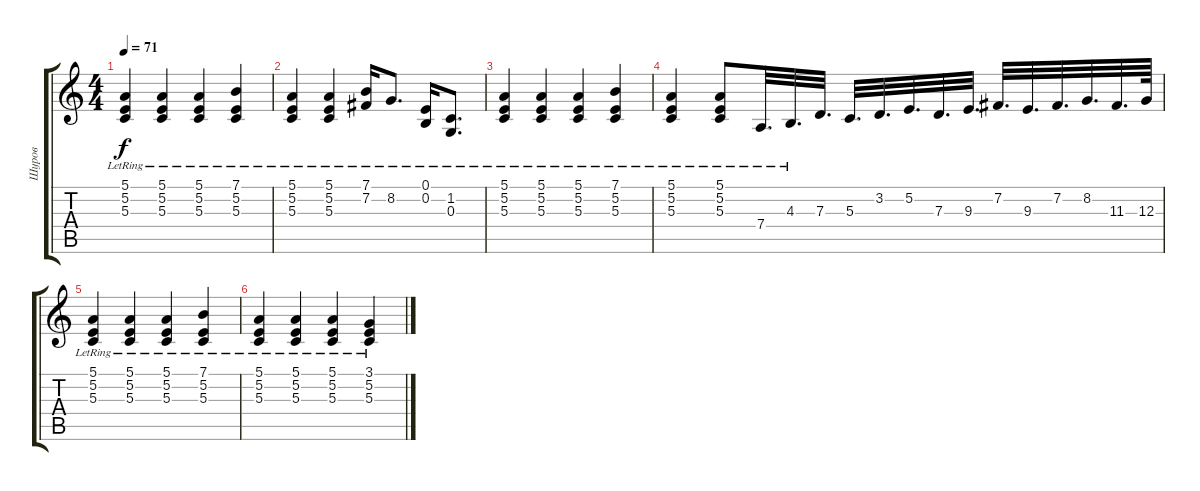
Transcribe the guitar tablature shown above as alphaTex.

\track ("Шуров" "Шуров") {instrument brightacousticpiano}
\staff {score tabs}
\tuning (E4 B3 G3 D3 A2 E2) {hide}
\ts (4 4)
\tempo 71
\clef g2
\ks c
(5.1{lr} 5.2{lr} 5.3{lr}).4{dy f} (5.1{lr} 5.2{lr} 5.3{lr}).4 (5.1{lr} 5.2{lr} 5.3{lr}).4 (7.1{lr} 5.2{lr} 5.3{lr}).4 |
(5.1{lr} 5.2{lr} 5.3{lr}).4 (5.1{lr} 5.2{lr} 5.3{lr}).4 (7.1{lr} 7.2{lr}).16 8.2{lr}.8{d} (0.1{lr} 0.2{lr}).16 (1.2{lr} 0.3).8{d} |
(5.1{lr} 5.2{lr} 5.3{lr}).4 (5.1{lr} 5.2{lr} 5.3{lr}).4 (5.1{lr} 5.2{lr} 5.3{lr}).4 (7.1{lr} 5.2{lr} 5.3{lr}).4 |
(5.1{lr} 5.2{lr} 5.3{lr}).4 (5.1{lr} 5.2{lr} 5.3{lr}).8 7.4{lr}.32{d} 4.3{lr}.32{d} 7.3.32{d} 5.3.32{d} 3.2.32{d} 5.2.32{d} 7.3.32{d} 9.3.32{d} 7.2.32{d} 9.3.32{d} 7.2.32{d} 8.2.32{d} 11.3.32{d} 12.3.64 |
(5.1{lr} 5.2{lr} 5.3{lr}).4 (5.1{lr} 5.2{lr} 5.3{lr}).4 (5.1{lr} 5.2{lr} 5.3{lr}).4 (7.1{lr} 5.2{lr} 5.3{lr}).4 |
(5.1{lr} 5.2{lr} 5.3{lr}).4 (5.1{lr} 5.2{lr} 5.3{lr}).4 (5.1{lr} 5.2{lr} 5.3{lr}).4 (3.1{lr} 5.2{lr} 5.3{lr}).4
